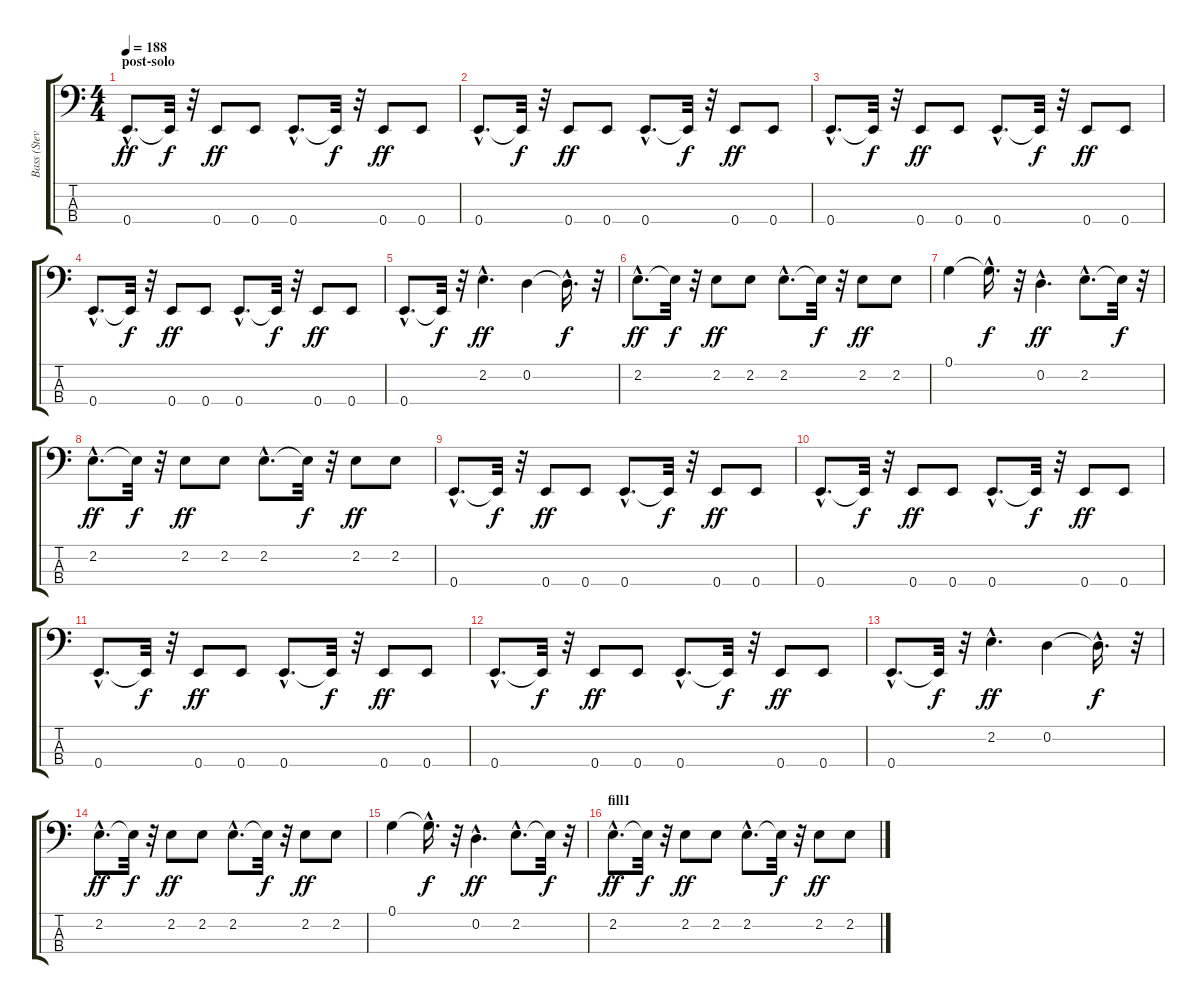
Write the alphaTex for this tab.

\track ("Bass (Steve)" "Bass (Stev") {instrument electricbassfinger}
\staff {score tabs}
\tuning (G2 D2 A1 E1) {hide}
\ts (4 4)
\section ("" "post-solo")
\tempo 188
\clef f4
\ks c
0.4{hac}.8{d dy ff} 0.4{t}.32{dy f} r.32 0.4.8{dy ff} 0.4.8 0.4{hac}.8{d} 0.4{t}.32{dy f} r.32 0.4.8{dy ff} 0.4.8 |
0.4{hac}.8{d} 0.4{t}.32{dy f} r.32 0.4.8{dy ff} 0.4.8 0.4{hac}.8{d} 0.4{t}.32{dy f} r.32 0.4.8{dy ff} 0.4.8 |
0.4{hac}.8{d} 0.4{t}.32{dy f} r.32 0.4.8{dy ff} 0.4.8 0.4{hac}.8{d} 0.4{t}.32{dy f} r.32 0.4.8{dy ff} 0.4.8 |
0.4{hac}.8{d} 0.4{t}.32{dy f} r.32 0.4.8{dy ff} 0.4.8 0.4{hac}.8{d} 0.4{t}.32{dy f} r.32 0.4.8{dy ff} 0.4.8 |
0.4{hac}.8{d} 0.4{t}.32{dy f} r.32 2.2{hac}.4{d dy ff} 0.2.4 0.2{hac t}.16{d dy f} r.32 |
2.2{hac}.8{d dy ff} 2.2{t}.32{dy f} r.32 2.2.8{dy ff} 2.2.8 2.2{hac}.8{d} 2.2{t}.32{dy f} r.32 2.2.8{dy ff} 2.2.8 |
0.1.4 0.1{hac t}.16{d dy f} r.32 0.2{hac}.4{d dy ff} 2.2{hac}.8{d} 2.2{t}.32{dy f} r.32 |
2.2{hac}.8{d dy ff} 2.2{t}.32{dy f} r.32 2.2.8{dy ff} 2.2.8 2.2{hac}.8{d} 2.2{t}.32{dy f} r.32 2.2.8{dy ff} 2.2.8 |
0.4{hac}.8{d} 0.4{t}.32{dy f} r.32 0.4.8{dy ff} 0.4.8 0.4{hac}.8{d} 0.4{t}.32{dy f} r.32 0.4.8{dy ff} 0.4.8 |
0.4{hac}.8{d} 0.4{t}.32{dy f} r.32 0.4.8{dy ff} 0.4.8 0.4{hac}.8{d} 0.4{t}.32{dy f} r.32 0.4.8{dy ff} 0.4.8 |
0.4{hac}.8{d} 0.4{t}.32{dy f} r.32 0.4.8{dy ff} 0.4.8 0.4{hac}.8{d} 0.4{t}.32{dy f} r.32 0.4.8{dy ff} 0.4.8 |
0.4{hac}.8{d} 0.4{t}.32{dy f} r.32 0.4.8{dy ff} 0.4.8 0.4{hac}.8{d} 0.4{t}.32{dy f} r.32 0.4.8{dy ff} 0.4.8 |
0.4{hac}.8{d} 0.4{t}.32{dy f} r.32 2.2{hac}.4{d dy ff} 0.2.4 0.2{hac t}.16{d dy f} r.32 |
2.2{hac}.8{d dy ff} 2.2{t}.32{dy f} r.32 2.2.8{dy ff} 2.2.8 2.2{hac}.8{d} 2.2{t}.32{dy f} r.32 2.2.8{dy ff} 2.2.8 |
0.1.4 0.1{hac t}.16{d dy f} r.32 0.2{hac}.4{d dy ff} 2.2{hac}.8{d} 2.2{t}.32{dy f} r.32 |
\section ("" "fill1")
2.2{hac}.8{d dy ff} 2.2{t}.32{dy f} r.32 2.2.8{dy ff} 2.2.8 2.2{hac}.8{d} 2.2{t}.32{dy f} r.32 2.2.8{dy ff} 2.2.8
